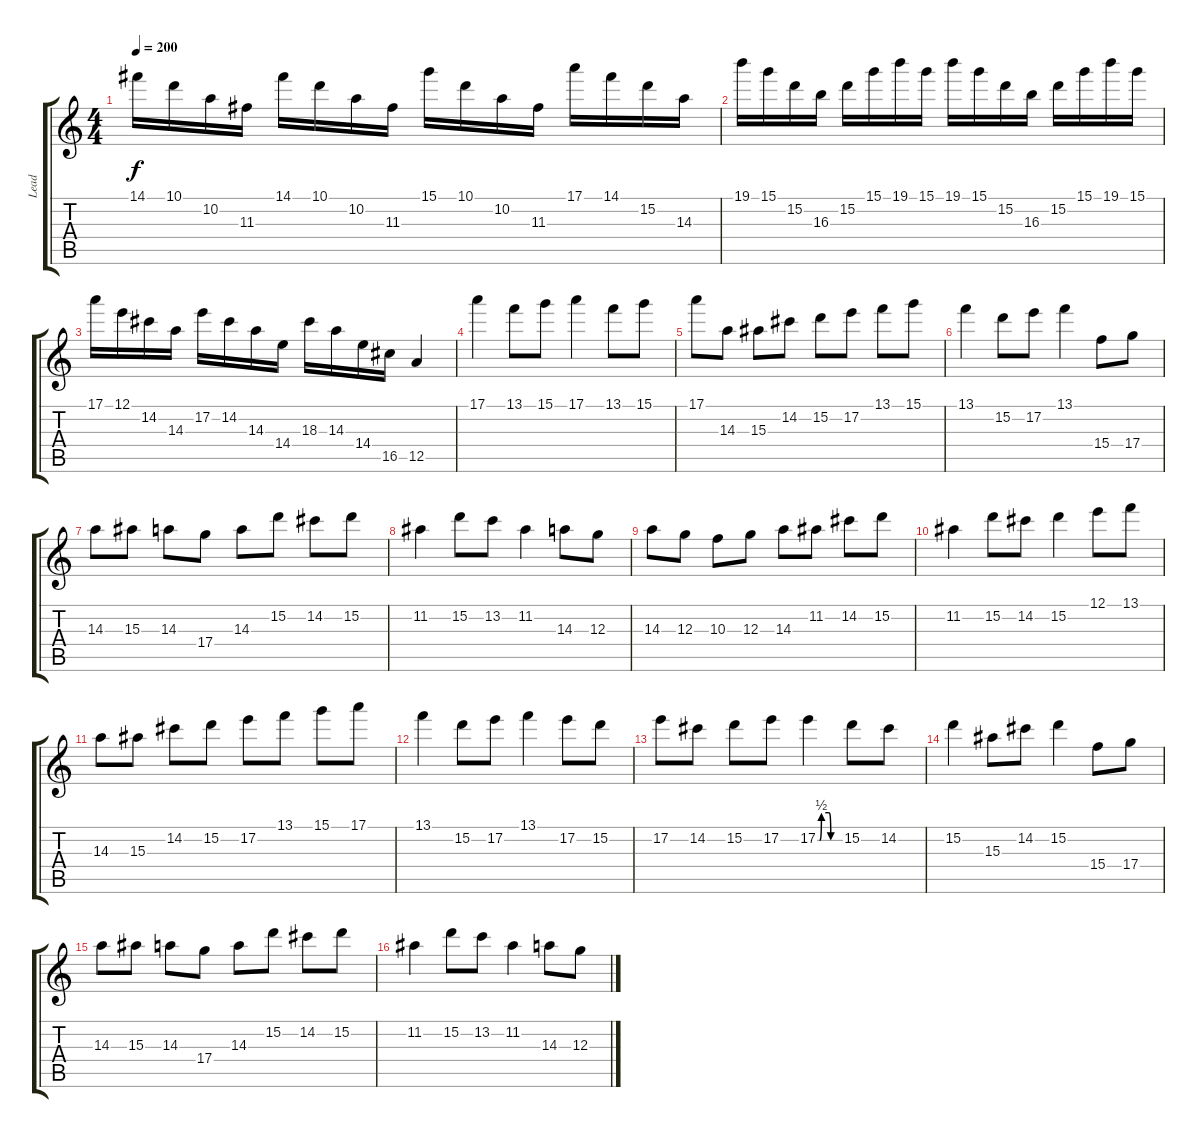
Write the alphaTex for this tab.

\track ("Lead" "Lead") {instrument distortionguitar}
\staff {score tabs}
\tuning (E4 B3 G3 D3 A2 E2) {hide}
\ts (4 4)
\tempo 200
\clef g2
\ks c
14.1.16{dy f} 10.1.16 10.2.16 11.3.16 14.1.16 10.1.16 10.2.16 11.3.16 15.1.16 10.1.16 10.2.16 11.3.16 17.1.16 14.1.16 15.2.16 14.3.16 |
19.1.16 15.1.16 15.2.16 16.3.16 15.2.16 15.1.16 19.1.16 15.1.16 19.1.16 15.1.16 15.2.16 16.3.16 15.2.16 15.1.16 19.1.16 15.1.16 |
17.1.16 12.1.16 14.2.16 14.3.16 17.2.16 14.2.16 14.3.16 14.4.16 18.3.16 14.3.16 14.4.16 16.5.16 12.5.4 |
17.1.4 13.1.8 15.1.8 17.1.4 13.1.8 15.1.8 |
17.1.8 14.3.8 15.3.8 14.2.8 15.2.8 17.2.8 13.1.8 15.1.8 |
13.1.4 15.2.8 17.2.8 13.1.4 15.4.8 17.4.8 |
14.3.8 15.3.8 14.3.8 17.4.8 14.3.8 15.2.8 14.2.8 15.2.8 |
11.2.4 15.2.8 13.2.8 11.2.4 14.3.8 12.3.8 |
14.3.8 12.3.8 10.3.8 12.3.8 14.3.8 11.2.8 14.2.8 15.2.8 |
11.2.4 15.2.8 14.2.8 15.2.4 12.1.8 13.1.8 |
14.3.8 15.3.8 14.2.8 15.2.8 17.2.8 13.1.8 15.1.8 17.1.8 |
13.1.4 15.2.8 17.2.8 13.1.4 17.2.8 15.2.8 |
17.2.8 14.2.8 15.2.8 17.2.8 17.2{be (custom 0 0 5 0 10 2 30 2 35 0 60 0)}.4 15.2.8 14.2.8 |
15.2.4 15.3.8 14.2.8 15.2.4 15.4.8 17.4.8 |
14.3.8 15.3.8 14.3.8 17.4.8 14.3.8 15.2.8 14.2.8 15.2.8 |
11.2.4 15.2.8 13.2.8 11.2.4 14.3.8 12.3.8
